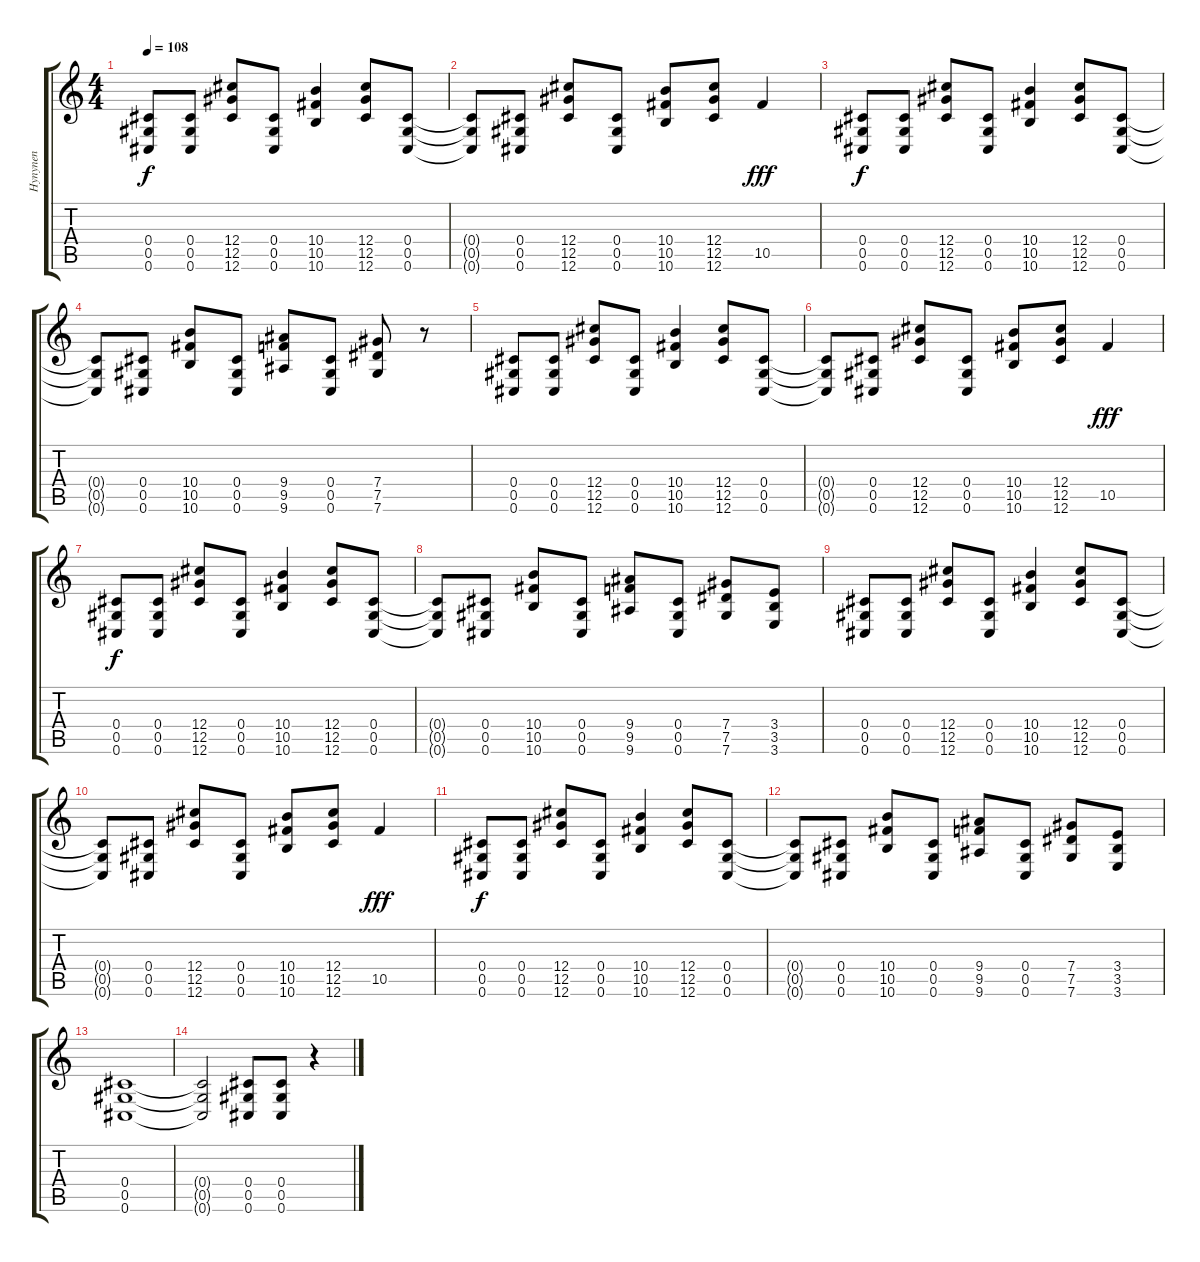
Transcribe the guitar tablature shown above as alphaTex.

\track ("Hynynen" "Hynynen") {instrument distortionguitar}
\staff {score tabs}
\tuning (Eb4 Bb3 Gb3 Db3 Ab2 Db2) {hide}
\ts (4 4)
\tempo 108
\clef g2
\ks c
(0.4 0.5 0.6).8{dy f balance 8} (0.4 0.5 0.6).8 (12.4 12.5 12.6).8{balance 2} (0.4 0.5 0.6).8 (10.4 10.5 10.6).4 (12.4 12.5 12.6).8 (0.4 0.5 0.6).8 |
(0.4{t} 0.5{t} 0.6{t}).8 (0.4 0.5 0.6).8 (12.4 12.5 12.6).8 (0.4 0.5 0.6).8 (10.4 10.5 10.6).8 (12.4 12.5 12.6).8 10.5.4{dy fff} |
(0.4 0.5 0.6).8{dy f balance 8} (0.4 0.5 0.6).8 (12.4 12.5 12.6).8{balance 2} (0.4 0.5 0.6).8 (10.4 10.5 10.6).4 (12.4 12.5 12.6).8 (0.4 0.5 0.6).8 |
(0.4{t} 0.5{t} 0.6{t}).8 (0.4 0.5 0.6).8 (10.4 10.5 10.6).8 (0.4 0.5 0.6).8 (9.4 9.5 9.6).8 (0.4 0.5 0.6).8 (7.4 7.5 7.6).8 r.8 |
(0.4 0.5 0.6).8{balance 8} (0.4 0.5 0.6).8 (12.4 12.5 12.6).8 (0.4 0.5 0.6).8 (10.4 10.5 10.6).4 (12.4 12.5 12.6).8 (0.4 0.5 0.6).8 |
(0.4{t} 0.5{t} 0.6{t}).8 (0.4 0.5 0.6).8 (12.4 12.5 12.6).8 (0.4 0.5 0.6).8 (10.4 10.5 10.6).8 (12.4 12.5 12.6).8 10.5.4{dy fff} |
(0.4 0.5 0.6).8{dy f} (0.4 0.5 0.6).8 (12.4 12.5 12.6).8 (0.4 0.5 0.6).8 (10.4 10.5 10.6).4 (12.4 12.5 12.6).8 (0.4 0.5 0.6).8 |
(0.4{t} 0.5{t} 0.6{t}).8 (0.4 0.5 0.6).8 (10.4 10.5 10.6).8 (0.4 0.5 0.6).8 (9.4 9.5 9.6).8 (0.4 0.5 0.6).8 (7.4 7.5 7.6).8 (3.4 3.5 3.6).8 |
(0.4 0.5 0.6).8 (0.4 0.5 0.6).8 (12.4 12.5 12.6).8 (0.4 0.5 0.6).8 (10.4 10.5 10.6).4 (12.4 12.5 12.6).8 (0.4 0.5 0.6).8 |
(0.4{t} 0.5{t} 0.6{t}).8 (0.4 0.5 0.6).8 (12.4 12.5 12.6).8 (0.4 0.5 0.6).8 (10.4 10.5 10.6).8 (12.4 12.5 12.6).8 10.5.4{dy fff} |
(0.4 0.5 0.6).8{dy f} (0.4 0.5 0.6).8 (12.4 12.5 12.6).8 (0.4 0.5 0.6).8 (10.4 10.5 10.6).4 (12.4 12.5 12.6).8 (0.4 0.5 0.6).8 |
(0.4{t} 0.5{t} 0.6{t}).8 (0.4 0.5 0.6).8 (10.4 10.5 10.6).8 (0.4 0.5 0.6).8 (9.4 9.5 9.6).8 (0.4 0.5 0.6).8 (7.4 7.5 7.6).8 (3.4 3.5 3.6).8 |
(0.4 0.5 0.6).1 |
(0.4{t} 0.5{t} 0.6{t}).2 (0.4 0.5 0.6).8 (0.4 0.5 0.6).8 r.4
